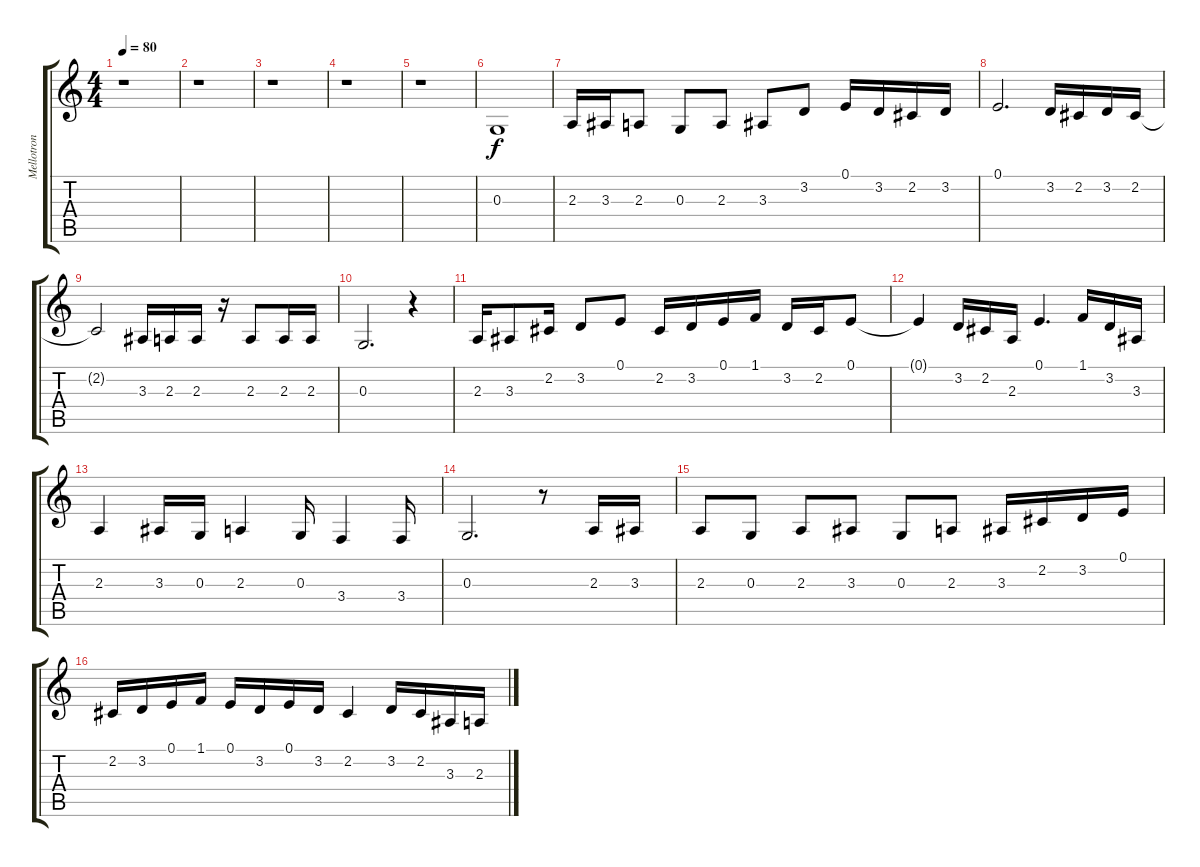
\track ("Mellotron     " "Mellotron ") {instrument clavinet}
\staff {score tabs}
\tuning (E4 B3 G3 D3 A2 E2) {hide}
\ts (4 4)
\tempo 80
\clef g2
\ks c
r.1{dy f} |
r.1 |
r.1 |
r.1 |
r.1 |
0.3.1 |
2.3.16 3.3.16 2.3.8 0.3.8 2.3.8 3.3.8 3.2.8 0.1.16 3.2.16 2.2.16 3.2.16 |
0.1.2{d} 3.2.16 2.2.16 3.2.16 2.2.16 |
2.2{t}.2 3.3.16 2.3.16 2.3.16 r.16 2.3.8 2.3.16 2.3.16 |
0.3.2{d} r.4 |
2.3.16 3.3.8 2.2.16 3.2.8 0.1.8 2.2.16 3.2.16 0.1.16 1.1.16 3.2.16 2.2.16 0.1.8 |
0.1{t}.4 3.2.16 2.2.16 2.3.16 0.1.4{d} 1.1.16 3.2.16 3.3.16 |
2.3.4 3.3.16 0.3.16 2.3.4 0.3.16 3.4.4 3.4.16 |
0.3.2{d} r.8 2.3.16 3.3.16 |
2.3.8 0.3.8 2.3.8 3.3.8 0.3.8 2.3.8 3.3.16 2.2.16 3.2.16 0.1.16 |
2.2.16 3.2.16 0.1.16 1.1.16 0.1.16 3.2.16 0.1.16 3.2.16 2.2.4 3.2.16 2.2.16 3.3.16 2.3.16
